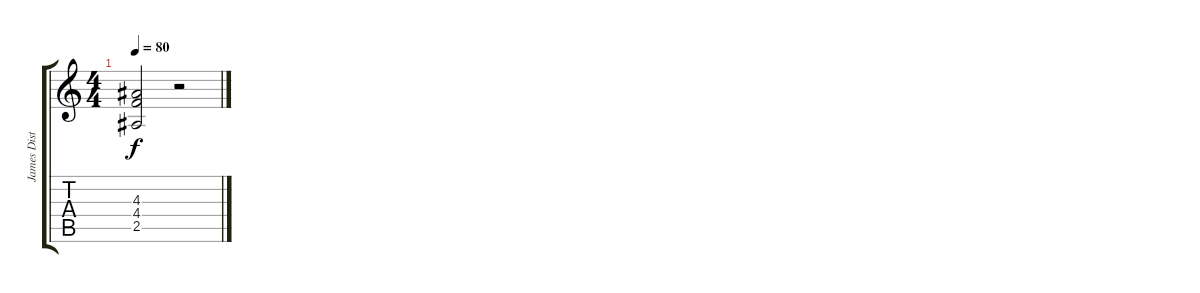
\track ("James Dist" "James Dist") {instrument distortionguitar}
\staff {score tabs}
\tuning (Eb4 Bb3 Gb3 Db3 Ab2 Eb2) {hide}
\ts (4 4)
\tempo 80
\clef g2
\ks c
(4.3 4.4 2.5).2{dy f} r.2
